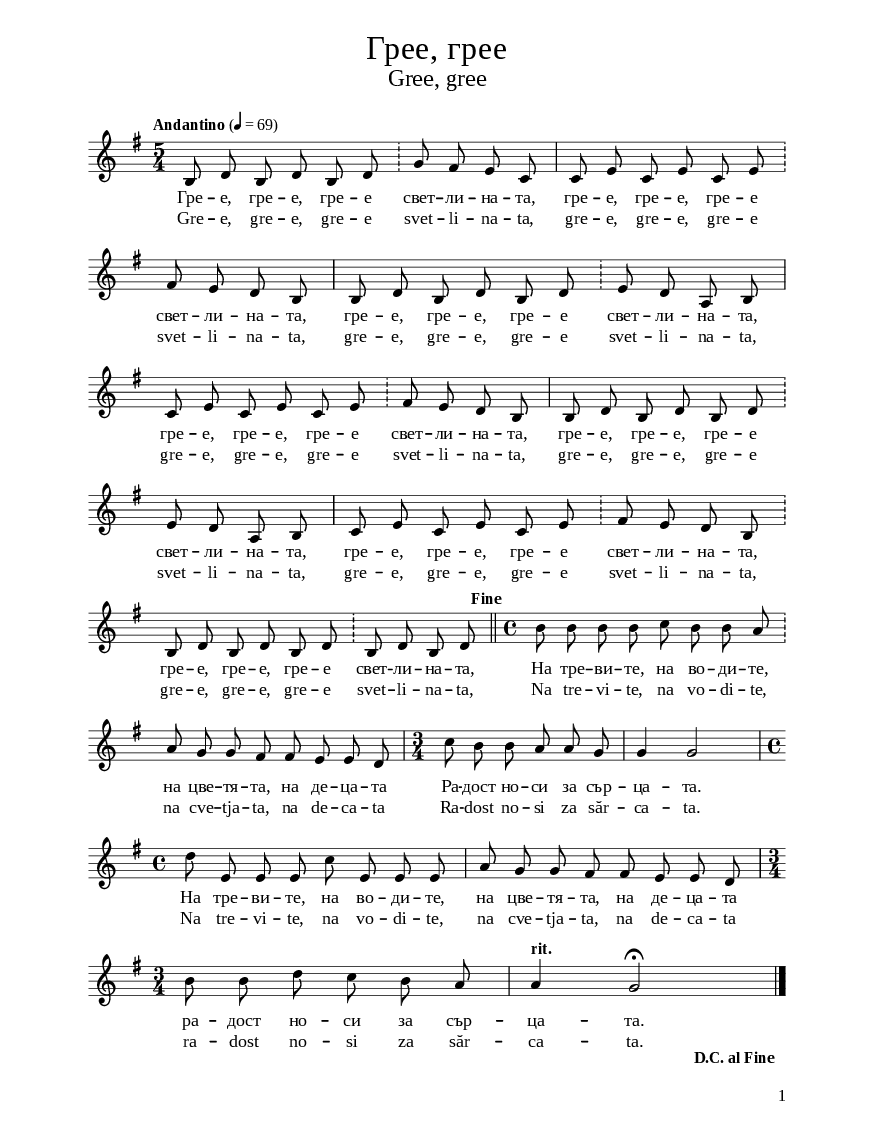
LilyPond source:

\version "2.24.1"

% include paper part and global functions
\include "include/globals.ily"

\bookpart {
  \label #'ref078
  \tocItem \markup "Грее, грее – Gree, gree"
  \include "include/bookpart-paper.ily"
  \score {
    \include "include/score-layout.ily"

    \new Voice \relative c' {
      \clef treble
      \key g \major
      \time 5/4
      \tempoFunc "Andantino" 4 "69"
      \override Staff.BarLine.gap = 0.5

      \autoBeamOff
      b8 d b8 d b8 d  \bar "!" g fis e c | c e c e c e   \bar "!"  \break

      fis8 e d b | b d b d b d \bar "!"  e d a b | \break

      c e c e c e  \bar "!"  fis8 e8 d8 b8 | b8 d8 b8 d8 b d  \bar "!"  \break

      e8 d a b | c e c e c e \bar "!"  fis e d b  \bar "!"  \break

      b d b d b d  \bar "!" b d b \tempo "   Fine"  d  \bar "||" | \time 4/4 b'b b b c b b a   \bar "!"  \break

      a8 g g fis fis e e d | \time 3/4 c' b b a a g | g 4 g2 | \break

      \time 4/4 d'8 e, e e c' e, e e | a g g fis fis e e d | \break

      \time 3/4 b' b d c b a |\tempo "rit."  a4 g2 \fermata | \bar "|."


    }

    \addlyrics {
      Гре -- е, гре -- е, гре -- е свет -- ли -- на -- та,

      гре -- е, гре -- е, гре -- е свет -- ли -- на -- та,

      гре -- е, гре -- е, гре -- е свет -- ли -- на -- та,

      гре -- е, гре -- е, гре -- е свет -- ли -- на -- та,

      гре -- е, гре -- е, гре -- е свет -- ли -- на -- та,

      гре -- е, гре -- е, гре -- е свет -- ли -- на -- та,

      гре -- е, гре -- е, гре -- е свет -- ли -- на -- та,

      На тре --  ви -- те, на во -- ди -- те,

      на цве -- тя -- та, на де -- ца -- та

      Ра -- дост но -- си за сър -- ца -- та.

      На тре -- ви -- те, на во -- ди -- те,

      на цве -- тя -- та, на де -- ца -- та

      ра -- дост но -- си за сър -- ца -- та.}
    \addlyrics {
      Gre -- e, gre -- e, gre -- e svet -- li -- na -- ta,

      gre -- e, gre -- e, gre -- e svet -- li -- na -- ta,

      gre -- e, gre -- e, gre -- e svet -- li -- na -- ta,

      gre -- e, gre -- e, gre -- e svet -- li -- na -- ta,

      gre -- e, gre -- e, gre -- e svet -- li -- na -- ta,

      gre -- e, gre -- e, gre -- e svet -- li -- na -- ta,

      gre -- e, gre -- e, gre -- e svet -- li -- na -- ta,

      Na tre --  vi -- te, na vo -- di -- te,

      na cve -- tja -- ta, na de -- ca -- ta

      Ra -- dost no -- si za săr -- ca -- ta.

      Na tre -- vi -- te, na vo -- di -- te,

      na cve -- tja -- ta, na de -- ca -- ta

      ra -- dost no -- si za săr -- ca -- ta.}



        \header {
          title = \titleFunc "Грее, грее" "Gree, gree"
        }

        \midi{}

      } % score

      \markup \dc-one "D.C. al Fine"

      \pageBreak

      % include foreign translation(s) of the song
      \version "2.20.0"

\markup \fill-line { \fontsize #6 "Es, scheint, es scheint" }
\markup \null
\markup \null
\markup \fontsize #+2.5 {
  \hspace #10
  \override #'(baseline-skip . 2)

  \column {
    \line { " " }
    \line {   "   "Das Licht scheint,}

    \line {   "   "das Licht scheint,}

    \line {   "   "das Licht scheint,}

    \line {   "   "das Licht scheint,}

    \line {   "   "das Licht scheint,}

    \line {   "   "das Licht scheint,}

    \line {   "   "das Licht scheint,}
    \line {   "   " es   scheint, scheint, scheint, scheint, scheint}




  }


}


    } % bookpart
